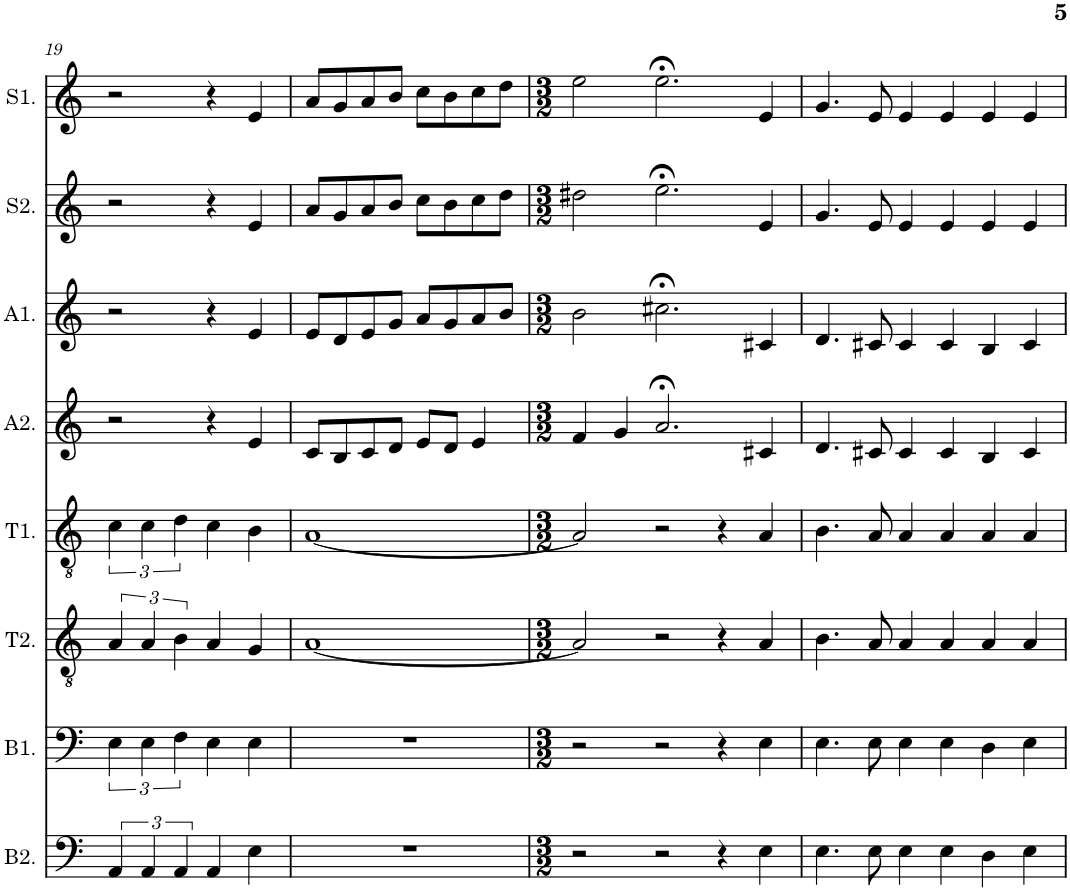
**kern	**kern	**kern	**kern	**kern	**kern	**kern	**kern
*part8	*part7	*part6	*part5	*part4	*part3	*part2	*part1
*staff8	*staff7	*staff6	*staff5	*staff4	*staff3	*staff2	*staff1
*I"Bass 2	*I"Bass 1	*I"Tenor 2	*I"Tenor 1	*I"Alto 2	*I"Alto 1	*I"Soprano 2	*I"Soprano 1
*I'B2.	*I'B1.	*I'T2.	*I'T1.	*I'A2.	*I'A1.	*I'S2.	*I'S1.
!!LO:PB:g=z
*clefF4	*clefF4	*clefGv2	*clefGv2	*clefG2	*clefG2	*clefG2	*clefG2
*k[]	*k[]	*k[]	*k[]	*k[]	*k[]	*k[]	*k[]
*M4/4	*M4/4	*M4/4	*M4/4	*M4/4	*M4/4	*M4/4	*M4/4
=19	=19	=19	=19	=19	=19	=19	=19
6AA/	6E\	6A/	6c\	2r	2r	2r	2r
6AA/	6E\	6A/	6c\	.	.	.	.
6AA/	6F\	6B\	6d\	.	.	.	.
4AA/	4E\	4A/	4c\	4r	4r	4r	4r
4E\	4E\	4G/	4B\	4e/	4e/	4e/	4e/
=20	=20	=20	=20	=20	=20	=20	=20
1r	1r	[1A	[1A	8c/L	8e/L	8a/L	8a/L
.	.	.	.	8B/	8d/	8g/	8g/
.	.	.	.	8c/	8e/	8a/	8a/
.	.	.	.	8d/J	8g/J	8b/J	8b/J
.	.	.	.	8e/L	8a/L	8cc\L	8cc\L
.	.	.	.	8d/J	8g/	8b\	8b\
.	.	.	.	4e/	8a/	8cc\	8cc\
.	.	.	.	.	8b/J	8dd\J	8dd\J
=21	=21	=21	=21	=21	=21	=21	=21
*M3/2	*M3/2	*M3/2	*M3/2	*M3/2	*M3/2	*M3/2	*M3/2
2r	2r	2A/]	2A/]	4f/	2b\	2dd#X\	2ee\
.	.	.	.	4g/	.	.	.
2r	2r	2r	2r	2.a;</	2.cc#X;<\	2.ee;<\	2.ee;<\
4r	4r	4r	4r	.	.	.	.
4E\	4E\	4A/	4A/	4c#X/	4c#X/	4e/	4e/
=22	=22	=22	=22	=22	=22	=22	=22
4.E\	4.E\	4.B\	4.B\	4.d/	4.d/	4.g/	4.g/
8E\	8E\	8A/	8A/	8c#X/	8c#X/	8e/	8e/
4E\	4E\	4A/	4A/	4c#/	4c#/	4e/	4e/
4E\	4E\	4A/	4A/	4c#/	4c#/	4e/	4e/
4D\	4D\	4A/	4A/	4B/	4B/	4e/	4e/
4E\	4E\	4A/	4A/	4c#/	4c#/	4e/	4e/
=	=	=	=	=	=	=	=
*-	*-	*-	*-	*-	*-	*-	*-
